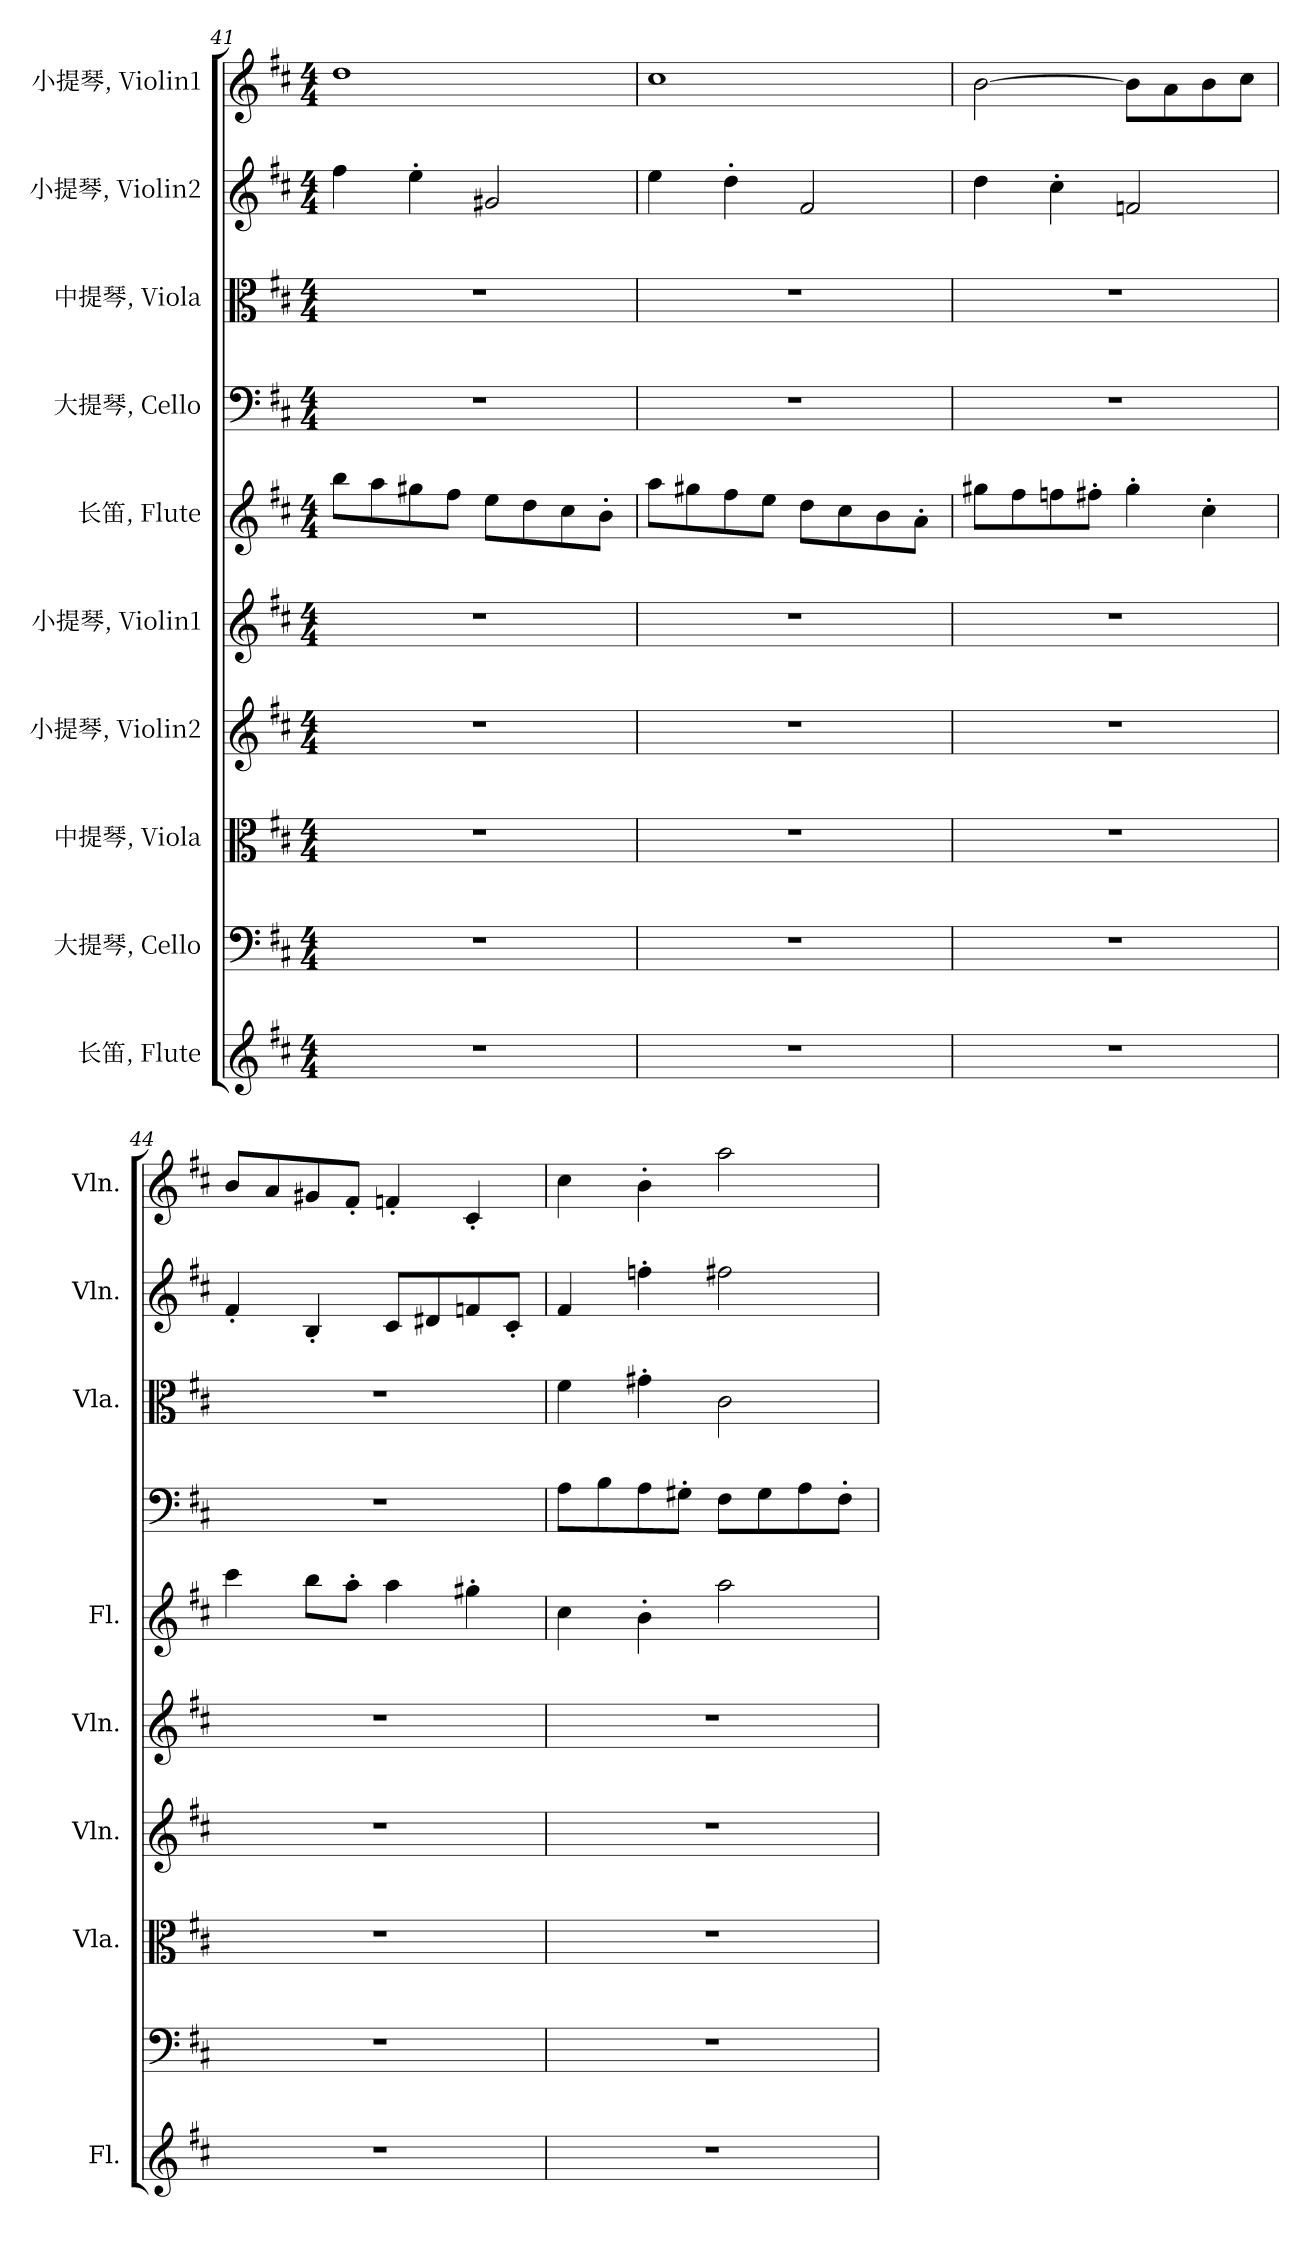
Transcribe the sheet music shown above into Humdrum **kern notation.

**kern	**kern	**kern	**kern	**kern	**kern	**kern	**kern	**kern	**kern
*part10	*part9	*part8	*part7	*part6	*part5	*part4	*part3	*part2	*part1
*staff10	*staff9	*staff8	*staff7	*staff6	*staff5	*staff4	*staff3	*staff2	*staff1
*I"长笛, Flute	*I"大提琴, Cello	*I"中提琴, Viola	*I"小提琴, Violin2	*I"小提琴, Violin1	*I"长笛, Flute	*I"大提琴, Cello	*I"中提琴, Viola	*I"小提琴, Violin2	*I"小提琴, Violin1
*I'Fl.	*	*I'Vla.	*I'Vln.	*I'Vln.	*I'Fl.	*	*I'Vla.	*I'Vln.	*I'Vln.
*clefG2	*clefF4	*clefC3	*clefG2	*clefG2	*clefG2	*clefF4	*clefC3	*clefG2	*clefG2
*k[f#c#]	*k[f#c#]	*k[f#c#]	*k[f#c#]	*k[f#c#]	*k[f#c#]	*k[f#c#]	*k[f#c#]	*k[f#c#]	*k[f#c#]
*M4/4	*M4/4	*M4/4	*M4/4	*M4/4	*M4/4	*M4/4	*M4/4	*M4/4	*M4/4
=41	=41	=41	=41	=41	=41	=41	=41	=41	=41
1r	1r	1r	1r	1r	8bb\L	1r	1r	4ff#\	1dd
.	.	.	.	.	8aa\	.	.	.	.
.	.	.	.	.	8gg#X\	.	.	4ee'\	.
.	.	.	.	.	8ff#\J	.	.	.	.
.	.	.	.	.	8ee\L	.	.	2g#X/	.
.	.	.	.	.	8dd\	.	.	.	.
.	.	.	.	.	8cc#\	.	.	.	.
.	.	.	.	.	8b'\J	.	.	.	.
=42	=42	=42	=42	=42	=42	=42	=42	=42	=42
1r	1r	1r	1r	1r	8aa\L	1r	1r	4ee\	1cc#
.	.	.	.	.	8gg#X\	.	.	.	.
.	.	.	.	.	8ff#\	.	.	4dd'\	.
.	.	.	.	.	8ee\J	.	.	.	.
.	.	.	.	.	8dd\L	.	.	2f#/	.
.	.	.	.	.	8cc#\	.	.	.	.
.	.	.	.	.	8b\	.	.	.	.
.	.	.	.	.	8a'\J	.	.	.	.
!!LO:PB:g=z
=43	=43	=43	=43	=43	=43	=43	=43	=43	=43
1r	1r	1r	1r	1r	8gg#X\L	1r	1r	4dd\	[2b\
.	.	.	.	.	8ff#\	.	.	.	.
.	.	.	.	.	8ffn\	.	.	4cc#'\	.
.	.	.	.	.	8ff#X'\J	.	.	.	.
.	.	.	.	.	4gg#'\	.	.	2fn/	8b\L]
.	.	.	.	.	.	.	.	.	8a\
.	.	.	.	.	4cc#'\	.	.	.	8b\
.	.	.	.	.	.	.	.	.	8cc#\J
=44	=44	=44	=44	=44	=44	=44	=44	=44	=44
1r	1r	1r	1r	1r	4ccc#\	1r	1r	4f#'/	8b/L
.	.	.	.	.	.	.	.	.	8a/
.	.	.	.	.	8bb\L	.	.	4B'/	8g#X/
.	.	.	.	.	8aa'\J	.	.	.	8f#'/J
.	.	.	.	.	4aa\	.	.	8c#/L	4fn'/
.	.	.	.	.	.	.	.	8d#X/	.
.	.	.	.	.	4gg#X'\	.	.	8fn/	4c#'/
.	.	.	.	.	.	.	.	8c#'/J	.
=45	=45	=45	=45	=45	=45	=45	=45	=45	=45
1r	1r	1r	1r	1r	4cc#\	8A\L	4f#\	4f#/	4cc#\
.	.	.	.	.	.	8B\	.	.	.
.	.	.	.	.	4b'\	8A\	4g#X'\	4ffn'\	4b'\
.	.	.	.	.	.	8G#X'\J	.	.	.
.	.	.	.	.	2aa\	8F#\L	2c#\	2ff#X\	2aa\
.	.	.	.	.	.	8G#\	.	.	.
.	.	.	.	.	.	8A\	.	.	.
.	.	.	.	.	.	8F#'\J	.	.	.
=	=	=	=	=	=	=	=	=	=
*-	*-	*-	*-	*-	*-	*-	*-	*-	*-
